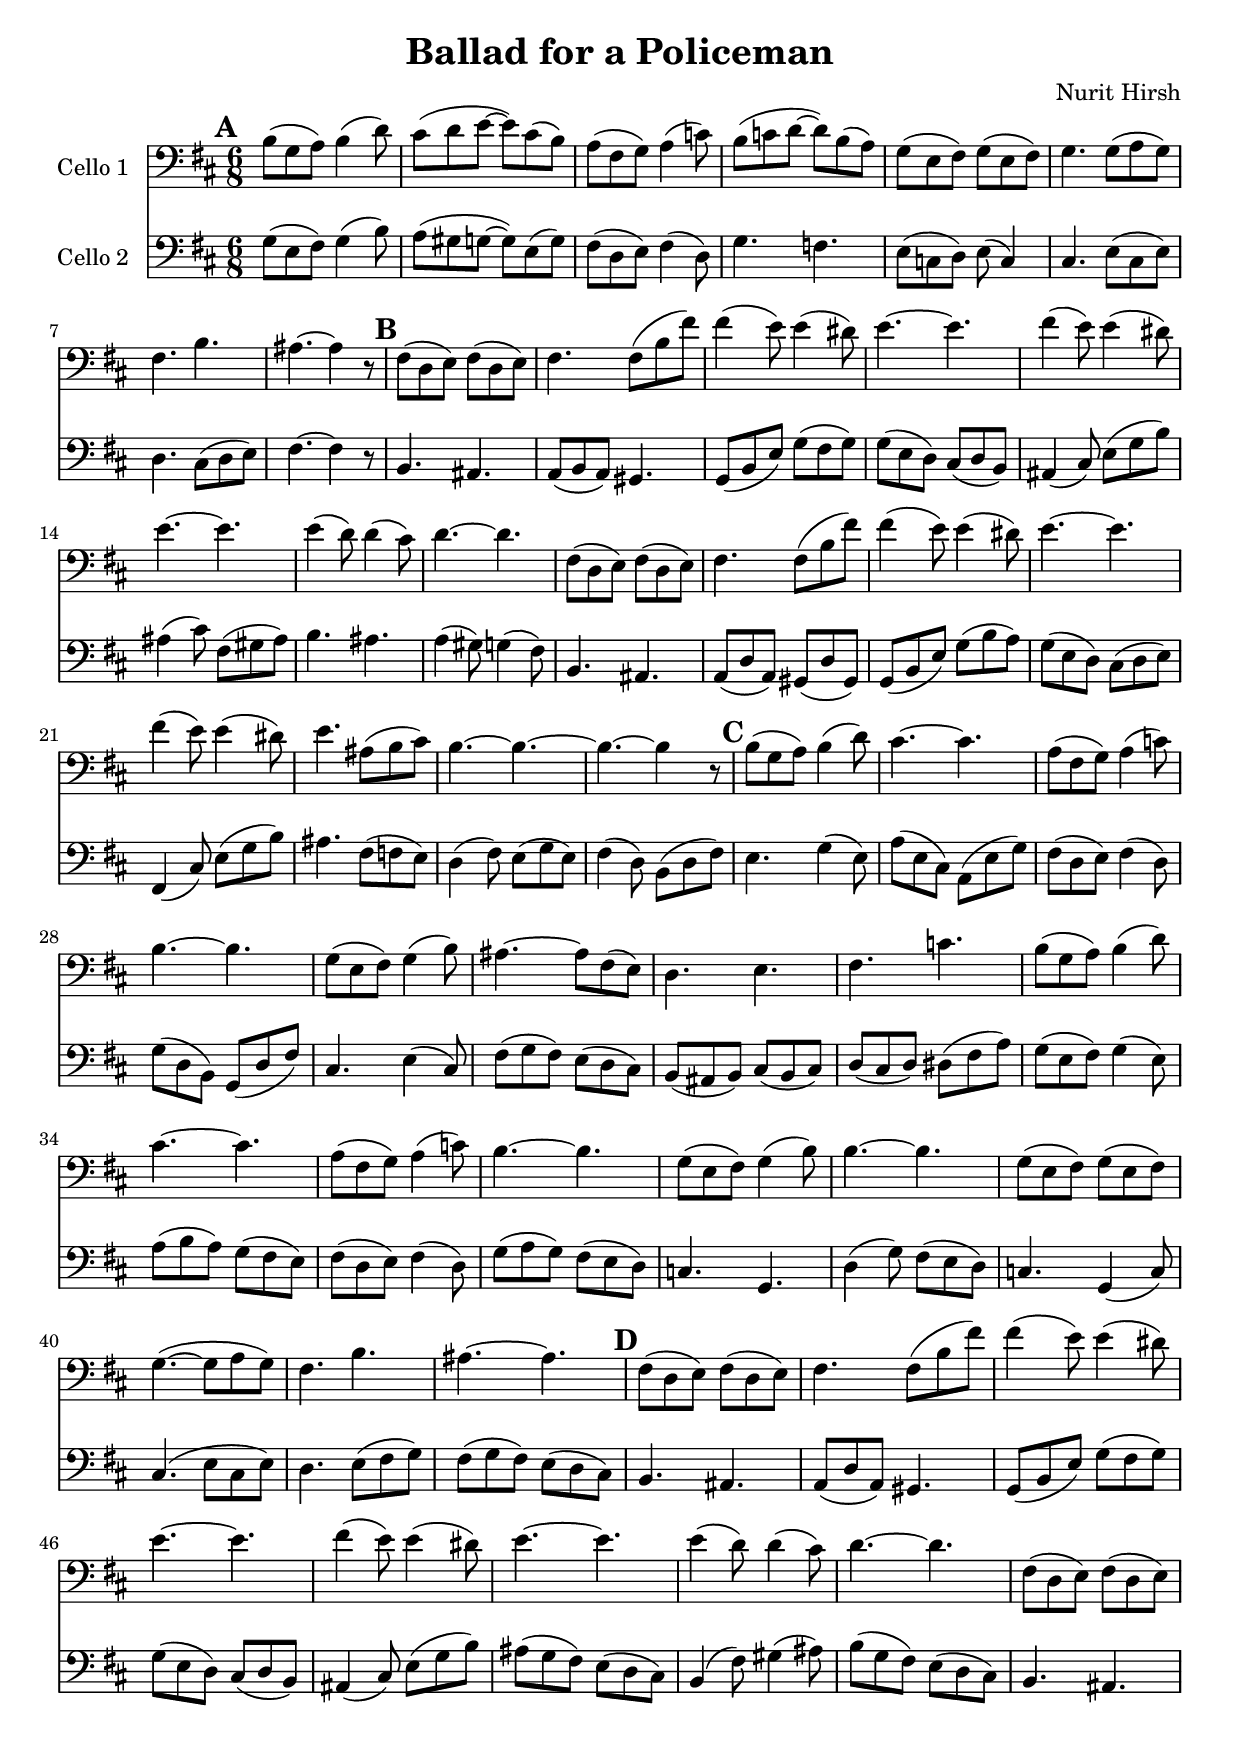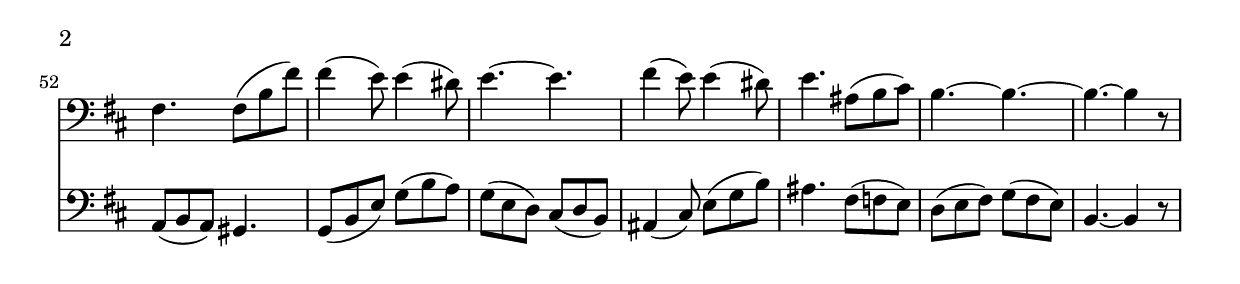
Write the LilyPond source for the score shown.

#(set-default-paper-size "a4")
\version "2.10.16"
\header {
  title = "Ballad for a Policeman"
  composer = "Nurit Hirsh"
}

celloOne = \new Voice { \relative c' {
  \set Staff.instrumentName = "Cello 1  "
%%  \set Staff.shortInstrumentName = "C1 "
  \clef bass
  \key d \major
  \time 6/8
  \set Staff.midiInstrument = "cello"

\set Score.markFormatter = #format-mark-box-numbers
\mark \default
b8( g  a) b4( d8) | cis( d e~ e) cis( b) |
 a( fis g) a4( c8) | b( c d~ d) b( a) | 
g( e fis) g( e fis)| g4. g8( a g)| fis4. b4. | ais4.~ ais4 r8|

%% bait
\mark \default
fis8( d e) fis8( d e) | fis4. fis8( b fis')| fis4( e8) e4( dis8)| e4.~ e|
fis4( e8) e4( dis8)| e4.~ e| e4( d8) d4( cis8)| d4. ~ d |
fis,8( d e) fis8( d e) | fis4. fis8( b fis')| fis4( e8) e4( dis8)| e4.~ e|
fis4( e8) e4( dis8)| e4. ais,8( b cis)| b4.~ b~| b ~ b4 r8 |
%% pizmon
\mark \default
b8( g a) b4( d8)| cis4. ~ cis| a8( fis g) a4( c8)| b4. ~ b|
g8( e fis) g4( b8)| ais4. ~ ais8 fis( e)| d4. e | fis c'|
b8( g a) b4( d8)| cis4. ~ cis| a8( fis g) a4( c8)| b4. ~ b|
g8( e fis) g4( b8)| b4. ~ b| g8( e fis) g8( e fis)| g4.(~ g8 a g)|
fis4. b| ais ~ ais|
%% bait
\mark \default
fis8( d e) fis8( d e) | fis4. fis8( b fis')| fis4( e8) e4( dis8)| e4.~ e|
fis4( e8) e4( dis8)| e4.~ e| e4( d8) d4( cis8)| d4. ~ d |
fis,8( d e) fis8( d e) | fis4. fis8( b fis')| fis4( e8) e4( dis8)| e4.~ e|
fis4( e8) e4( dis8)| e4. ais,8( b cis)| b4.~ b~| b ~ b4 r8 |
}}

celloTwo = \new Voice { \relative c' {
  \set Staff.instrumentName = "Cello 2  "
%%  \set Staff.shortInstrumentName = "C2 "
  \clef bass
  \key d \major
  \time 6/8
  \set Staff.midiInstrument = "cello"

\set Score.markFormatter = #format-mark-box-numbers
\mark \default
g8( e  fis) g4( b8) | a( gis g~ g) e( g) |
fis( d e) fis4( d8) | g4. f | 
e8( c d) e( c4)| cis4. e8( cis e)| d4. cis8( d e) | fis4.~ fis4 r8|

%% bait
\mark \default
b,4. ais | a8( b a) gis4.| g8( b e) g( fis g)| g( e d) cis( d b)|
ais4( cis8) e( g b)| ais4( cis8) fis,( gis8 ais)| b4. ais| a4( gis8) g4( fis8)|
b,4. ais | a8( d a) gis(d' gis,)| g( b e) g( b a)| g( e d) cis( d e)|
fis,4( cis'8) e( g b)| ais4. fis8( f e)| d4( fis8) e( g e)|fis4( d8) b( d fis) |
%% pizmon
\mark \default
e4. g4( e8)|a8( e cis) a( e' g)| fis( d e) fis4( d8)|g8( d b) g( d' fis)|
cis4. e4( cis8)|fis8( g fis) e( d cis)|b( ais b) cis( b cis) |d( cis d) dis( fis a)|
g( e fis) g4( e8)| a8( b a) g( fis e)| fis( d e) fis4( d8)|g8( a g) fis( e d)|
c4. g4.| d'4( g8) fis( e d)|c4. g4( c8)| cis4.( e8 cis e)|
d4. e8( fis g)| fis8( g fis) e( d cis)|
%% bait
\mark \default
b4. ais | a8( d a) gis4.| g8( b e) g( fis g)| g( e d) cis( d b)|
ais4( cis8) e( g b)| ais8( g fis) e( d cis)|b4( fis'8) gis4( ais8)|b8( g fis) e( d cis)|
b4. ais | a8( b a) gis4.| g8( b e) g( b a)| g( e d) cis( d b)|
ais4( cis8) e8( g b)| ais4. fis8( f e)|d8( e fis) g( fis e)|b4.~ b4 r8 |
}}

celloThree = \new Voice { \relative c' {
  \set Staff.instrumentName = "Cello 3  "
%%  \set Staff.shortInstrumentName = "C2 "
  \clef bass
  \key d \major
  \time 6/8
  \set Staff.midiInstrument = "cello"

\set Score.markFormatter = #format-mark-box-numbers
\mark \default
e,4 r8 b4 r8 | a4 r8 cis4 r8 |
d4 r8 a4 r8 | g4 r8 b4 r8 | 
c4 r8 g4 r8| cis4 r8  g4 r8| b4 r8 g4 r8 |fis8 ais cis e d cis|

%% bait
\mark \default
b4 r8 fis4 r8 | a4 r8 d4 r8|g,4 r8 b4 r8|e4 r8 g,4 r8|
fis4 r8 cis'4 r8|fis4 r8 cis4 r8| b4 r8 fis4 r8|b4 r8 fis4 r8|
b4 r8 fis4 r8| a4 r8 d4 r8|g,4 r8 b4 r8|e4 r8 g,4 r8|
fis4 r8 cis'4 r8|fis4 r8 cis4 r8|b4 r8 cis4 r8|d4 r8 b4 r8 |
%% pizmon
\mark \default
e4 r8 b4 r8|a4 r8 cis4 r8 |d4 r8 a4 r8|g4 r8 b4 r8|
cis4 r8 g4 r8|fis4 r8 ais4 r8|b8 r4 fis4 r8|b4 r8 a4 r8|
g4 r8 b4 r8|a4 r8 cis4 r8|d4 r8 a4 r8|g4 r8 b4 r8|
c4 r8 g4 r8|g4 r8 b4 r8|c4 r8 g4 r8|cis4 r8 g4 r8|
b4 r8 g4 r8|fis4 r8 ais4 r8|
%% bait
\mark \default
b4 r8 fis4 r8 | a4 r8 d4 r8|g,4 r8 b4 r8|e4 r8 g,4 r8|
fis4 r8 cis'4 r8|cis4 r8 fis,4 r8| b4 r8 fis4 r8|b4 r8 fis4 r8|
b4 r8 fis4 r8| a4 r8 d4 r8|g,4 r8 b4 r8|e4 r8 g,4 r8|
fis4 r8 cis'4 r8|cis4 r8 fis,4 r8|b4 r8 cis4 r8|d4.~d4 r8 |
}}


\score{
   << 
      \new Staff \celloOne 
      \new Staff \celloTwo 
   >>
  \layout { }
  \midi { }
}
